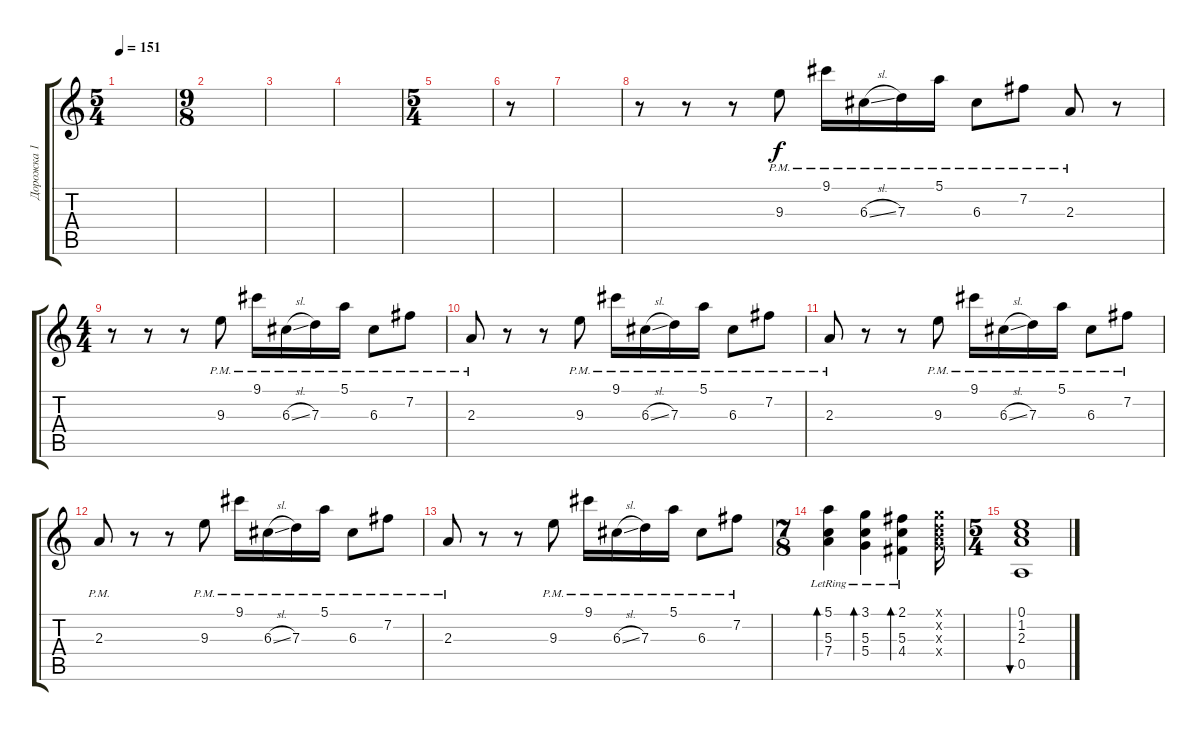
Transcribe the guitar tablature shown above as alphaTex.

\track ("Дорожка 1" "Дорожка 1") {instrument electricguitarmuted}
\staff {score tabs}
\tuning (E4 B3 G3 D3 A2 E2) {hide}
\ts (5 4)
\tempo 151
\clef g2
\ks c
|
\ts (9 8)
|
|
|
\ts (5 4)
|
r.8 |
|
r.8 r.8 r.8 9.3{pm}.8 9.1{pm}.16 6.3{sl pm}.16 7.3{pm}.16 5.1{pm}.16 6.3{pm}.8 7.2{pm}.8 2.3{pm}.8 r.8 |
\ts (4 4)
r.8 r.8 r.8 9.3{pm}.8 9.1{pm}.16 6.3{sl pm}.16 7.3{pm}.16 5.1{pm}.16 6.3{pm}.8 7.2{pm}.8 |
2.3{pm}.8 r.8 r.8 9.3{pm}.8 9.1{pm}.16 6.3{sl pm}.16 7.3{pm}.16 5.1{pm}.16 6.3{pm}.8 7.2{pm}.8 |
2.3{pm}.8 r.8 r.8 9.3{pm}.8 9.1{pm}.16 6.3{sl pm}.16 7.3{pm}.16 5.1{pm}.16 6.3{pm}.8 7.2{pm}.8 |
2.3{pm}.8 r.8 r.8 9.3{pm}.8 9.1{pm}.16 6.3{sl pm}.16 7.3{pm}.16 5.1{pm}.16 6.3{pm}.8 7.2{pm}.8 |
2.3{pm}.8 r.8 r.8 9.3{pm}.8 9.1{pm}.16 6.3{sl pm}.16 7.3{pm}.16 5.1{pm}.16 6.3{pm}.8 7.2{pm}.8 |
\ts (7 8)
(5.1 5.3{lr} 7.4).4{bd 60} (3.1 5.3{lr} 5.4).4{bd 60} (2.1 5.3{lr} 4.4).4{bd 60} (3.1{x} 3.2{x} 4.3{x} 5.4{x}).16 |
\ts (5 4)
(0.1 1.2 2.3 0.5).1{bu 30}
